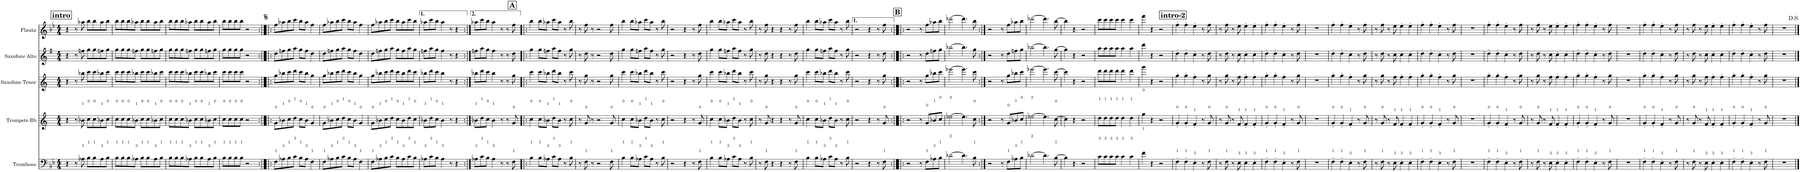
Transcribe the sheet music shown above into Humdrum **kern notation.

**kern	**kern	**kern	**kern	**kern
*part5	*part4	*part3	*part2	*part1
*staff5	*staff4	*staff3	*staff2	*staff1
*I"Trombone	*I"Trompete Bb	*I"Saxofone Tenor	*I"Saxofone Alto	*I"Flauta
*I'Tbn.	*I'Tpt. Bb	*I'Sax. Tn.	*	*I'Fl.
*clefF4	*clefG2	*clefG2	*clefG2	*clefG2
*	*Trd1c2	*Trd8c14	*Trd5c9	*
*k[b-e-]	*k[]	*k[]	*k[f#]	*k[b-e-]
*M4/4	*M4/4	*M4/4	*M4/4	*M4/4
!!LO:REH:place=s1:a:B:cj:fs=14:t=intro
=1	=1	=1	=1	=1
4r	4r	4r	4r	4r
8r	8r	8r	8r	8r
8A-X\	8b-X\	8bb-X\	8ffn\	8aa-X\
8B-\L	8cc\L	8ccc\L	8gg\L	8bb-\L
8B-\	8cc\	8ccc\	8gg\	8bb-\
8A-\	8b-X\	8bb-X\	8ffn\	8aa-\
8B-\J	8cc\J	8ccc\J	8gg\J	8bb-\J
=2	=2	=2	=2	=2
8B-\L	8cc\L	8ccc\L	8gg\L	8bb-\L
8B-\	8cc\	8ccc\	8gg\	8bb-\
8B-\	8cc\	8ccc\	8gg\	8bb-\
8A-X\J	8b-X\J	8bb-X\J	8ffn\J	8aa-X\J
8B-\L	8cc\L	8ccc\L	8gg\L	8bb-\L
8B-\	8cc\	8ccc\	8gg\	8bb-\
8A-\	8b-X\	8bb-X\	8ffn\	8aa-\
8B-\J	8cc\J	8ccc\J	8gg\J	8bb-\J
=3	=3	=3	=3	=3
8B-\L	8cc\L	8ccc\L	8gg\L	8bb-\L
8B-\	8cc\	8ccc\	8gg\	8bb-\
8B-\	8cc\	8ccc\	8gg\	8bb-\
8A-X\J	8b-X\J	8bb-X\J	8ffn\J	8aa-X\J
8B-\L	8cc\L	8ccc\L	8gg\L	8bb-\L
8B-\	8cc\	8ccc\	8gg\	8bb-\
8A-\	8b-X\	8bb-X\	8ffn\	8aa-\
8B-\J	8cc\J	8ccc\J	8gg\J	8bb-\J
=4	=4	=4	=4	=4
8B-\L	8cc\L	8ccc\L	8gg\L	8bb-\L
8B-\	8cc\	8ccc\	8gg\	8bb-\
8B-\	8cc\	8ccc\	8gg\	8bb-\
8B-\J	8cc\J	8ccc\J	8gg\J	8bb-\J
2r	2r	2r	2r	2r
=5:|!|:	=5:|!|:	=5:|!|:	=5:|!|:	=5:|!|:
8F\L	8g\L	8gg\L	8dd\L	8ff\L
8A-X\	8b-X\	8bb-X\	8ffn\	8aa-X\
8B-\	8cc\	8ccc\	8gg\	8bb-\
8c\J	8dd\J	8ddd\J	8aa\J	8ccc\J
8B-\L	8cc\L	8ccc\L	8gg\L	8bb-\L
8A-\J	8b-\J	8bb-\J	8ff\J	8aa-\J
4F\	4g/	4gg\	4dd\	4ff\
=6	=6	=6	=6	=6
8F\L	8g\L	8gg\L	8dd\L	8ff\L
8A-X\	8b-X\	8bb-X\	8ffn\	8aa-X\
8B-\	8cc\	8ccc\	8gg\	8bb-\
8c\J	8dd\J	8ddd\J	8aa\J	8ccc\J
8B-\L	8cc\L	8ccc\L	8gg\L	8bb-\L
8A-\J	8b-\J	8bb-\J	8ff\J	8aa-\J
4F\	4g/	4gg\	4dd\	4ff\
=7	=7	=7	=7	=7
8F\L	8g\L	8gg\L	8dd\L	8ff\L
8A-X\	8b-X\	8bb-X\	8ffn\	8aa-X\
8B-\	8cc\	8ccc\	8gg\	8bb-\
8c\J	8dd\J	8ddd\J	8aa\J	8ccc\J
8B-\L	8cc\L	8ccc\L	8gg\L	8bb-\L
8A-\	8b-\	8bb-\	8ff\	8aa-\
8c\	8dd\	8ddd\	8aa\	8ccc\
8B-\J	8cc\J	8ccc\J	8gg\J	8bb-\J
=8	=8	=8	=8	=8
8A-X\L	8b-X\L	8bb-X\L	8ffn\L	8aa-X\L
8c\	8dd\	8ddd\	8aa\	8ccc\
8B-\J	8cc\J	8ccc\J	8gg\J	8bb-\J
4A-\	4b-\	4bb-\	4ff\	4aa-\
8r	8r	8r	8r	8r
4r	4r	4r	4r	4r
!!LO:REH:place=s1:a:B:cj:fs=14:t=A:qo=3.5
=9:|!	=9:|!	=9:|!	=9:|!	=9:|!
8A-X\L	8b-X\L	8bb-X\L	8ffn\L	8aa-X\L
8c\	8dd\	8ddd\	8aa\	8ccc\
8B-\J	8cc\J	8ccc\J	8gg\J	8bb-\J
4A-\	4b-\	4bb-\	4ff\	4aa-\
8r	8r	8r	8r	8r
8r	8r	8r	8r	8r
8F\	8g/	8gg\	8dd\	8ff\
=10!|:	=10!|:	=10!|:	=10!|:	=10!|:
4B-\	4cc\	4ccc\	4gg\	4bb-\
8B-\L	8cc\L	8ccc\L	8gg\L	8bb-\L
8A-X\J	8b-X\J	8bb-X\J	8ffn\J	8aa-X\J
8c\L	8dd\L	8ddd\L	8aa\L	8ccc\L
8A-\J	8b-\J	8bb-\J	8ff\J	8aa-\J
8r	8r	8r	8r	8r
8B-\	8cc\	8ccc\	8gg\	8bb-\
=11	=11	=11	=11	=11
8r	8r	8r	8r	8r
8F\	8g/	8gg\	8dd\	8ff\
8r	8r	8r	8r	8r
2r	2r	2r	2r	2r
8F\	8g/	8gg\	8dd\	8ff\
=12	=12	=12	=12	=12
4B-\	4cc\	4ccc\	4gg\	4bb-\
8B-\L	8cc\L	8ccc\L	8gg\L	8bb-\L
8A-X\J	8b-X\J	8bb-X\J	8ffn\J	8aa-X\J
8c\L	8dd\L	8ddd\L	8aa\L	8ccc\L
8A-\J	8b-\J	8bb-\J	8ff\J	8aa-\J
8r	8r	8r	8r	8r
8B-\	8cc\	8ccc\	8gg\	8bb-\
=13	=13	=13	=13	=13
2r	2r	2r	2r	2r
4r	4r	4r	4r	4r
8r	8r	8r	8r	8r
8F\	8g/	8gg\	8dd\	8ff\
=14	=14	=14	=14	=14
4B-\	4cc\	4ccc\	4gg\	4bb-\
8B-\L	8cc\L	8ccc\L	8gg\L	8bb-\L
8A-X\J	8b-X\J	8bb-X\J	8ffn\J	8aa-X\J
8c\L	8dd\L	8ddd\L	8aa\L	8ccc\L
8A-\J	8b-\J	8bb-\J	8ff\J	8aa-\J
8r	8r	8r	8r	8r
8B-\	8cc\	8ccc\	8gg\	8bb-\
=15	=15	=15	=15	=15
8r	8r	8r	8r	8r
8F\	8g/	8gg\	8dd\	8ff\
4r	4r	4r	4r	4r
4r	4r	4r	4r	4r
8r	8r	8r	8r	8r
8F\	8g/	8gg\	8dd\	8ff\
=16	=16	=16	=16	=16
4B-\	4cc\	4ccc\	4gg\	4bb-\
8B-\L	8cc\L	8ccc\L	8gg\L	8bb-\L
8A-X\J	8b-X\J	8bb-X\J	8ffn\J	8aa-X\J
8c\L	8dd\L	8ddd\L	8aa\L	8ccc\L
8A-\J	8b-\J	8bb-\J	8ff\J	8aa-\J
8r	8r	8r	8r	8r
8B-\	8cc\	8ccc\	8gg\	8bb-\
=17	=17	=17	=17	=17
2r	2r	2r	2r	2r
4r	4r	4r	4r	4r
8r	8r	8r	8r	8r
8F\	8g/	8gg\	8dd\	8ff\
!!LO:REH:place=s1:a:B:cj:fs=14:t=B
=18:|!|:	=18:|!|:	=18:|!|:	=18:|!|:	=18:|!|:
2r	2r	2r	2r	2r
8r	8r	8r	8r	8r
8F\L	8g/L	8gg\L	8dd\L	8ff\L
8A-X\	8b-X/	8bb-X\	8ffn\	8aa-X\
8B-\J	8cc/J	8ccc\J	8gg\J	8bb-\J
=19	=19	=19	=19	=19
[2d-X\	[2ee-X\	[2eee-X\	[2bb-X\	[2ddd-X\
4.d-\]	4.ee-\]	4.eee-\]	4.bb-\]	4.ddd-\]
8B-\	8cc\	8ccc\	8gg\	8bb-\
=20:|!	=20:|!	=20:|!	=20:|!	=20:|!
2r	2r	2r	2r	2r
8r	8r	8r	8r	8r
8F\L	8g/L	8gg\L	8dd\L	8ff\L
8A-X\	8b-X/	8bb-X\	8ffn\	8aa-X\
8B-\J	8cc/J	8ccc\J	8gg\J	8bb-\J
=21	=21	=21	=21	=21
[2d-X\	[2ee-X\	[2eee-X\	[2bb-X\	[2ddd-X\
4.d-\]	4.ee-\]	4.eee-\]	4.bb-\]	4.ddd-\]
[8B-\	[8cc\	[8ccc\	[8gg\	[8bb-\
=22	=22	=22	=22	=22
4B-\]	4cc\]	4ccc\]	4gg\]	4bb-\]
4r	4r	4r	4r	4r
2r	2r	2r	2r	2r
=23	=23	=23	=23	=23
8c\L	8dd\L	8ddd\L	8aa\L	8ccc\L
8c\	8dd\	8ddd\	8aa\	8ccc\
8c\	8dd\	8ddd\	8aa\	8ccc\
8c\J	8dd\J	8ddd\J	8aa\J	8ccc\J
4c\	4dd\	4ddd\	4aa\	4ccc\
4c\	4dd\	4ddd\	4aa\	4ccc\
=24	=24	=24	=24	=24
4f\	4gg\	4ggg\	4ddd\	4fff\
4r	4r	4r	4r	4r
2r	2r	2r	2r	2r
!!LO:REH:place=s1:a:B:cj:fs=14:t=intro-2
=25	=25	=25	=25	=25
4F'\	4g'/	4gg'\	4dd'\	4ff'\
4F'\	4g'/	4gg'\	4dd'\	4ff'\
4E-'\	4f'/	4ff'\	4cc'\	4ee-'\
8r	8r	8r	8r	8r
8F\	8g/	8gg\	8dd\	8ff\
=26	=26	=26	=26	=26
8r	8r	8r	8r	8r
8F\	8g/	8gg\	8dd\	8ff\
8r	8r	8r	8r	8r
8E-\	8f/	8ff\	8cc\	8ee-\
4E-'\	4f'/	4ff'\	4cc'\	4ee-'\
4E-'\	4f'/	4ff'\	4cc'\	4ee-'\
=27	=27	=27	=27	=27
4F'\	4g'/	4gg'\	4dd'\	4ff'\
4F'\	4g'/	4gg'\	4dd'\	4ff'\
4E-'\	4f'/	4ff'\	4cc'\	4ee-'\
8r	8r	8r	8r	8r
8F\	8g/	8gg\	8dd\	8ff\
=28	=28	=28	=28	=28
1r	1r	1r	1r	1r
=29	=29	=29	=29	=29
4F'\	4g'/	4gg'\	4dd'\	4ff'\
4F'\	4g'/	4gg'\	4dd'\	4ff'\
4E-'\	4f'/	4ff'\	4cc'\	4ee-'\
8r	8r	8r	8r	8r
8F\	8g/	8gg\	8dd\	8ff\
=30	=30	=30	=30	=30
8r	8r	8r	8r	8r
8F\	8g/	8gg\	8dd\	8ff\
8r	8r	8r	8r	8r
8E-\	8f/	8ff\	8cc\	8ee-\
4E-'\	4f'/	4ff'\	4cc'\	4ee-'\
4E-'\	4f'/	4ff'\	4cc'\	4ee-'\
=31	=31	=31	=31	=31
4F'\	4g'/	4gg'\	4dd'\	4ff'\
4F'\	4g'/	4gg'\	4dd'\	4ff'\
4E-'\	4f'/	4ff'\	4cc'\	4ee-'\
8r	8r	8r	8r	8r
8F\	8g/	8gg\	8dd\	8ff\
=32	=32	=32	=32	=32
1r	1r	1r	1r	1r
=33	=33	=33	=33	=33
4F'\	4g'/	4gg'\	4dd'\	4ff'\
4F'\	4g'/	4gg'\	4dd'\	4ff'\
4E-'\	4f'/	4ff'\	4cc'\	4ee-'\
8r	8r	8r	8r	8r
8F\	8g/	8gg\	8dd\	8ff\
=34	=34	=34	=34	=34
8r	8r	8r	8r	8r
8F\	8g/	8gg\	8dd\	8ff\
8r	8r	8r	8r	8r
8E-\	8f/	8ff\	8cc\	8ee-\
4E-'\	4f'/	4ff'\	4cc'\	4ee-'\
4E-'\	4f'/	4ff'\	4cc'\	4ee-'\
=35	=35	=35	=35	=35
4F'\	4g'/	4gg'\	4dd'\	4ff'\
4F'\	4g'/	4gg'\	4dd'\	4ff'\
4E-'\	4f'/	4ff'\	4cc'\	4ee-'\
8r	8r	8r	8r	8r
8F\	8g/	8gg\	8dd\	8ff\
=36	=36	=36	=36	=36
1r	1r	1r	1r	1r
=37	=37	=37	=37	=37
4F'\	4g'/	4gg'\	4dd'\	4ff'\
4F'\	4g'/	4gg'\	4dd'\	4ff'\
4E-'\	4f'/	4ff'\	4cc'\	4ee-'\
8r	8r	8r	8r	8r
8F\	8g/	8gg\	8dd\	8ff\
=38	=38	=38	=38	=38
8r	8r	8r	8r	8r
8F\	8g/	8gg\	8dd\	8ff\
8r	8r	8r	8r	8r
8E-\	8f/	8ff\	8cc\	8ee-\
4E-'\	4f'/	4ff'\	4cc'\	4ee-'\
4E-'\	4f'/	4ff'\	4cc'\	4ee-'\
=39	=39	=39	=39	=39
4F'\	4g'/	4gg'\	4dd'\	4ff'\
4F'\	4g'/	4gg'\	4dd'\	4ff'\
4E-'\	4f'/	4ff'\	4cc'\	4ee-'\
8r	8r	8r	8r	8r
8F\	8g/	8gg\	8dd\	8ff\
=40	=40	=40	=40	=40
1r	1r	1r	1r	1r
==	==	==	==	==
*-	*-	*-	*-	*-
